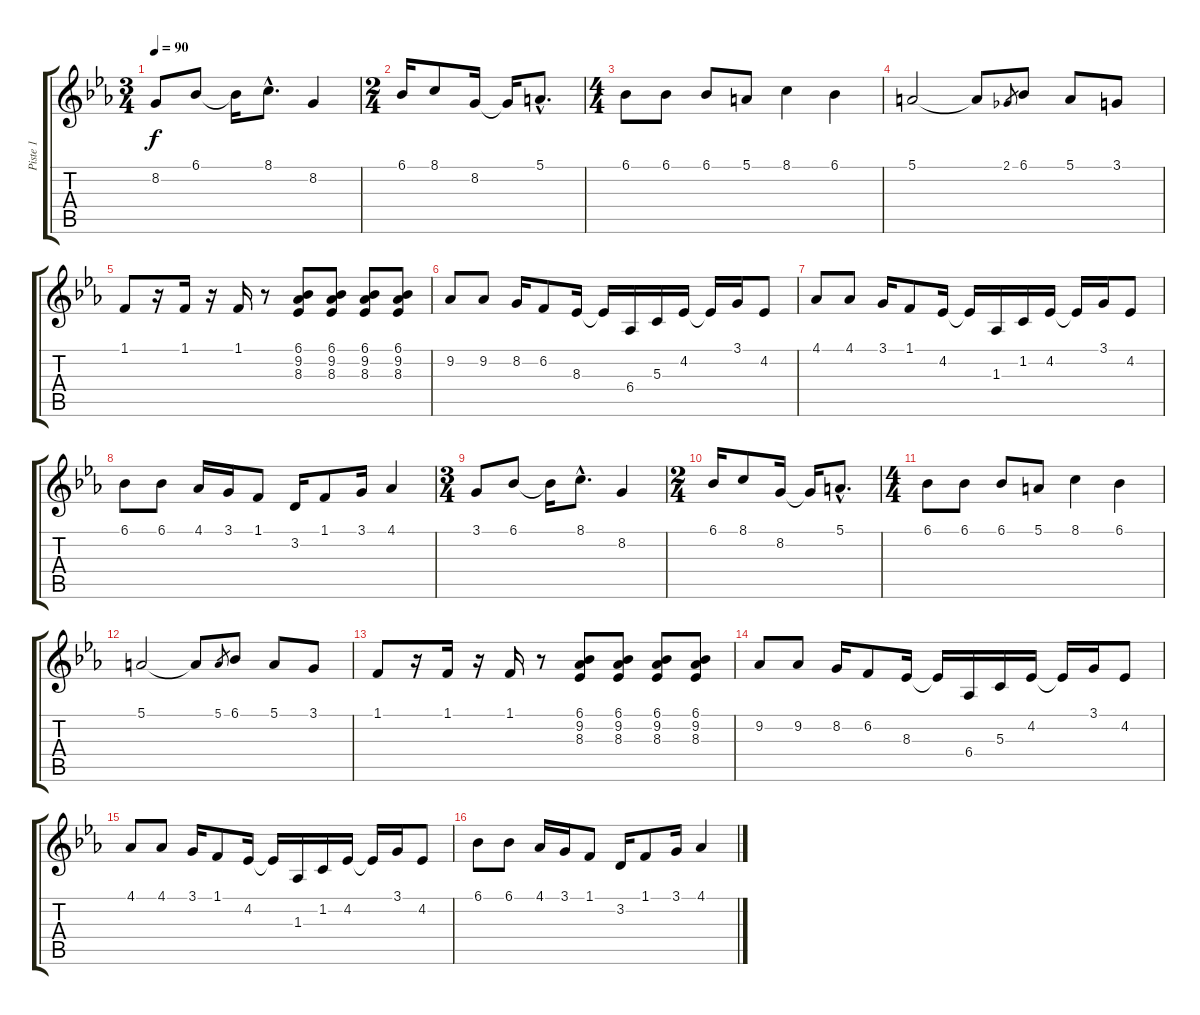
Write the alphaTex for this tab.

\track ("Piste 1" "Piste 1") {instrument acousticgrandpiano}
\staff {score tabs}
\tuning (E4 B3 G3 D3 A2 E2) {hide}
\ts (3 4)
\tempo 90
\clef g2
\ks eb
8.2.8{dy f instrument acousticgrandpiano} 6.1.8 6.1{t}.16 8.1{hac}.8{d} 8.2.4 |
\ts (2 4)
6.1.16 8.1.8 8.2.16 8.2{t}.16 5.1{hac}.8{d} |
\ts (4 4)
6.1.8 6.1.8 6.1.8 5.1.8 8.1.4 6.1.4 |
5.1.2 5.1{t}.8 2.1.8{gr} 6.1.8 5.1.8 3.1.8 |
1.1.8 r.16 1.1.16 r.16 1.1.16 r.8 (6.1 9.2 8.3).8 (6.1 9.2 8.3).8 (6.1 9.2 8.3).8 (6.1 9.2 8.3).8 |
9.2.8 9.2.8 8.2.16 6.2.8 8.3.16 8.3{t}.16 6.4.16 5.3.16 4.2.16 4.2{t}.16 3.1.16 4.2.8 |
4.1.8 4.1.8 3.1.16 1.1.8 4.2.16 4.2{t}.16 1.3.16 1.2.16 4.2.16 4.2{t}.16 3.1.16 4.2.8 |
6.1.8 6.1.8 4.1.16 3.1.16 1.1.8 3.2.16 1.1.8 3.1.16 4.1.4 |
\ts (3 4)
3.1.8 6.1.8 6.1{t}.16 8.1{hac}.8{d} 8.2.4 |
\ts (2 4)
6.1.16 8.1.8 8.2.16 8.2{t}.16 5.1{hac}.8{d} |
\ts (4 4)
6.1.8 6.1.8 6.1.8 5.1.8 8.1.4 6.1.4 |
5.1.2 5.1{t}.8 5.1.8{gr} 6.1.8 5.1.8 3.1.8 |
1.1.8 r.16 1.1.16 r.16 1.1.16 r.8 (6.1 9.2 8.3).8 (6.1 9.2 8.3).8 (6.1 9.2 8.3).8 (6.1 9.2 8.3).8 |
9.2.8 9.2.8 8.2.16 6.2.8 8.3.16 8.3{t}.16 6.4.16 5.3.16 4.2.16 4.2{t}.16 3.1.16 4.2.8 |
4.1.8 4.1.8 3.1.16 1.1.8 4.2.16 4.2{t}.16 1.3.16 1.2.16 4.2.16 4.2{t}.16 3.1.16 4.2.8 |
6.1.8 6.1.8 4.1.16 3.1.16 1.1.8 3.2.16 1.1.8 3.1.16 4.1.4
